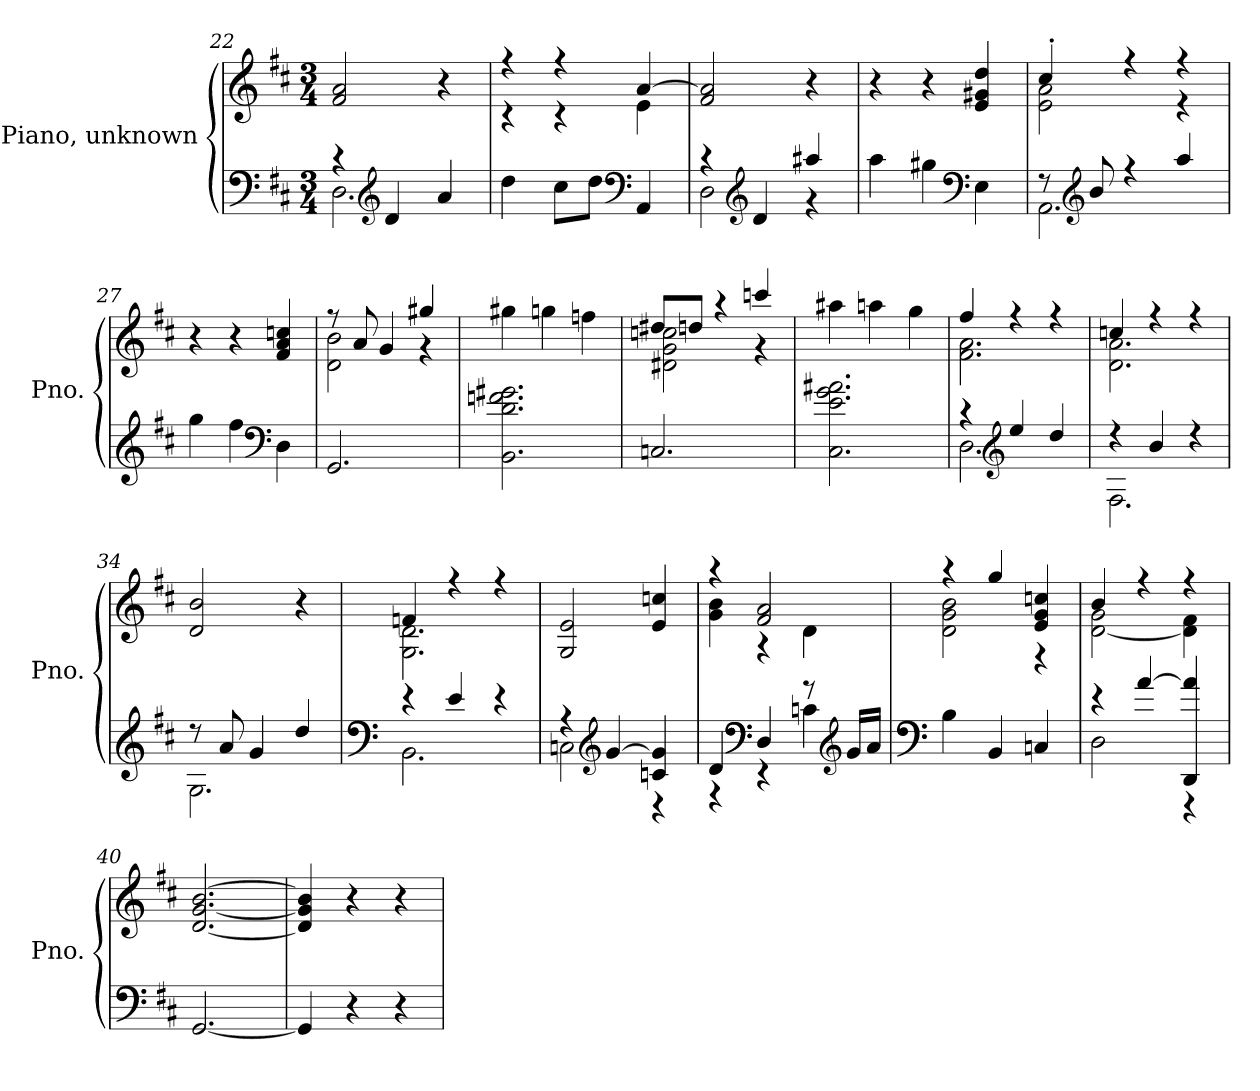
**kern	**kern
*part1	*part1
*staff2	*staff1
*I"Piano, unknown	*
*I'Pno.	*
*clefF4	*clefG2
*k[f#c#]	*k[f#c#]
*M3/4	*M3/4
=22	=22
*^	*
4r	2.D\	2f#/ 2a/
*clefG2	*	*
4d/	.	.
4a/	.	4r
*v	*v	*
=23	=23
*	*^
4dd\	4r	4r
8cc#\L	4r	4r
8dd\J	.	.
*clefF4	*	*
4AA/	[4a/	4e\
*	*v	*v
=24	=24
*^	*
4r	2D\	2f#/ 2a/]
*clefG2	*	*
4d/	.	.
4aa#X/	4r	4r
*v	*v	*
=25	=25
4aa\	4r
4gg#X\	4r
*clefF4	*
4E\	4e/ 4g#X/ 4dd/
=26	=26
*^	*^
8r	2.AA\	4cc#'/	2e\ 2a\
*clefG2	*	*	*
8b/	.	.	.
4r	.	4r	.
4aa/	.	4r	4r
*v	*v	*	*
*	*v	*v
!!LO:LB:g=z
=27	=27
4gg\	4r
4ff#\	4r
*clefF4	*
4D\	4f#/ 4a/ 4ccn/
=28	=28
*	*^
2.GG/	8r	2d\ 2b\
.	8a/	.
.	4g/	.
.	4gg#X/	4r
*	*v	*v
=29	=29
2.BB\ 2.d\ 2.fn\ 2.g#X\	4gg#X\
.	4ggn\
.	4ffn\
=30	=30
*	*^
2.Cn/	8dd#X/L	2d#X\ 2g\ 2ccn\
.	8ddn/J	.
.	4r	.
.	4cccn/	4r
*	*v	*v
=31	=31
2.C#\ 2.e\ 2.g\ 2.a#X\	4aa#X\
.	4aan\
.	4gg\
=32	=32
*^	*^
4r	2.D\	4ff#/	2.f#\ 2.a\
*clefG2	*	*	*
4ee/	.	4r	.
4dd/	.	4r	.
=33	=33	=33	=33
4r	2.F#\	4ccn/	2.d\ 2.a\
4b/	.	4r	.
4r	.	4r	.
*	*	*v	*v
!!LO:LB:g=z
=34	=34	=34
8r	2.G\	2d/ 2b/
8a/	.	.
4g/	.	.
4dd/	.	4r
=35	=35	=35
*clefF4	*	*
*	*	*^
4r	2.BB\	4fn/	2.G\ 2.d\
4e/	.	4r	.
4r	.	4r	.
*	*	*v	*v
=36	=36	=36
4r	2Cn\	2G/ 2e/
*clefG2	*	*
[4g/	.	.
4cn/ 4g/]	4r	4e/ 4ccn/
=37	=37	=37
*	*	*^
4d/	4r	4r	4g\ 4b\
*clefF4	*	*	*
4D/	4r	2f#/ 2a/	4r
8r	4cn\	.	4d\
*clefG2	*	*	*
16g/LL	.	.	.
16a/JJ	.	.	.
*v	*v	*	*
=38	=38	=38
*clefF4	*	*
4B\	4r	2d\ 2g\ 2b\
4BB/	4gg/	.
4Cn/	4e/ 4g/ 4ccn/	4r
=39	=39	=39
*^	*	*
4r	2D\	4b/	[2d\ 2g\
[4a/	.	4r	.
4DD/ 4a/]	4r	4r	4d\] 4f#\
*v	*v	*	*
*	*v	*v
=40	=40
[2.GG/	[2.d/ [2.g/ [2.b/
!!LO:PB:g=z
=41	=41
4GG/]	4d/] 4g/] 4b/]
4r	4r
4r	4r
=	=
*-	*-
